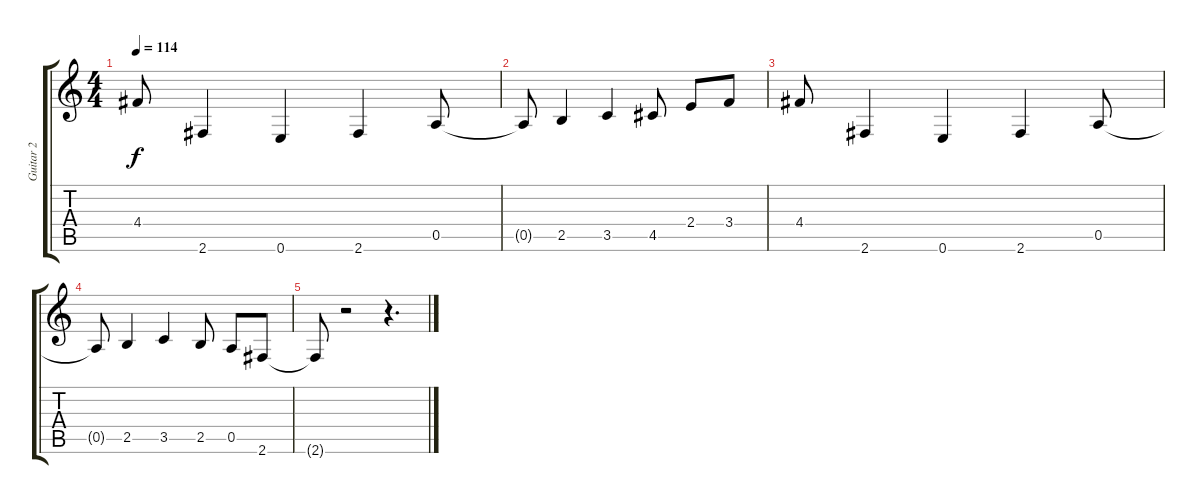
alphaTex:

\track ("Guitar 2" "Guitar 2") {instrument overdrivenguitar}
\staff {score tabs}
\tuning (E4 B3 G3 D3 A2 E2) {hide}
\ts (4 4)
\tempo 114
\clef g2
\ks c
4.4.8{dy f} 2.6.4 0.6.4 2.6.4 0.5.8 |
0.5{t}.8 2.5.4 3.5.4 4.5.8 2.4.8 3.4.8 |
4.4.8 2.6.4 0.6.4 2.6.4 0.5.8 |
0.5{t}.8 2.5.4 3.5.4 2.5.8 0.5.8 2.6.8 |
2.6{t}.8 r.2 r.4{d}
